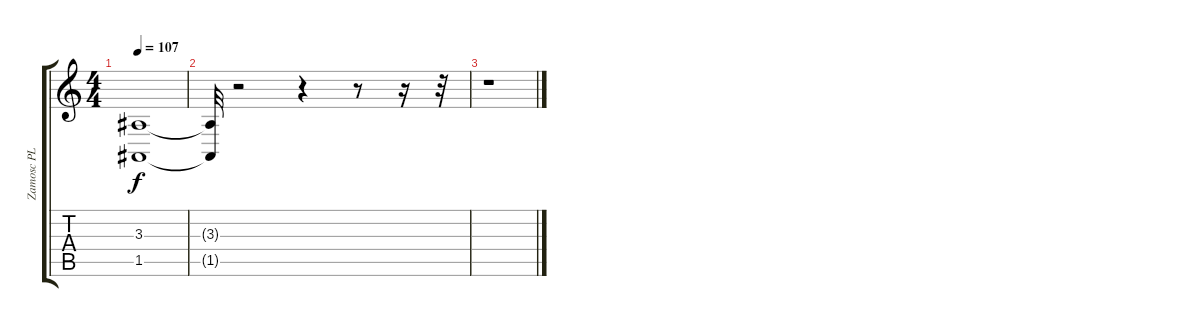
\track ("Zamosc PL" "Zamosc PL") {instrument pad8sweep}
\staff {score tabs}
\tuning (E4 B3 G3 D3 A2 E2) {hide}
\ts (4 4)
\tempo 107
\clef g2
\ks c
(3.3{t} 1.5{t}).1{dy f} |
(3.3{t} 1.5{t}).32 r.2 r.4 r.8 r.16 r.32 |
r.1
